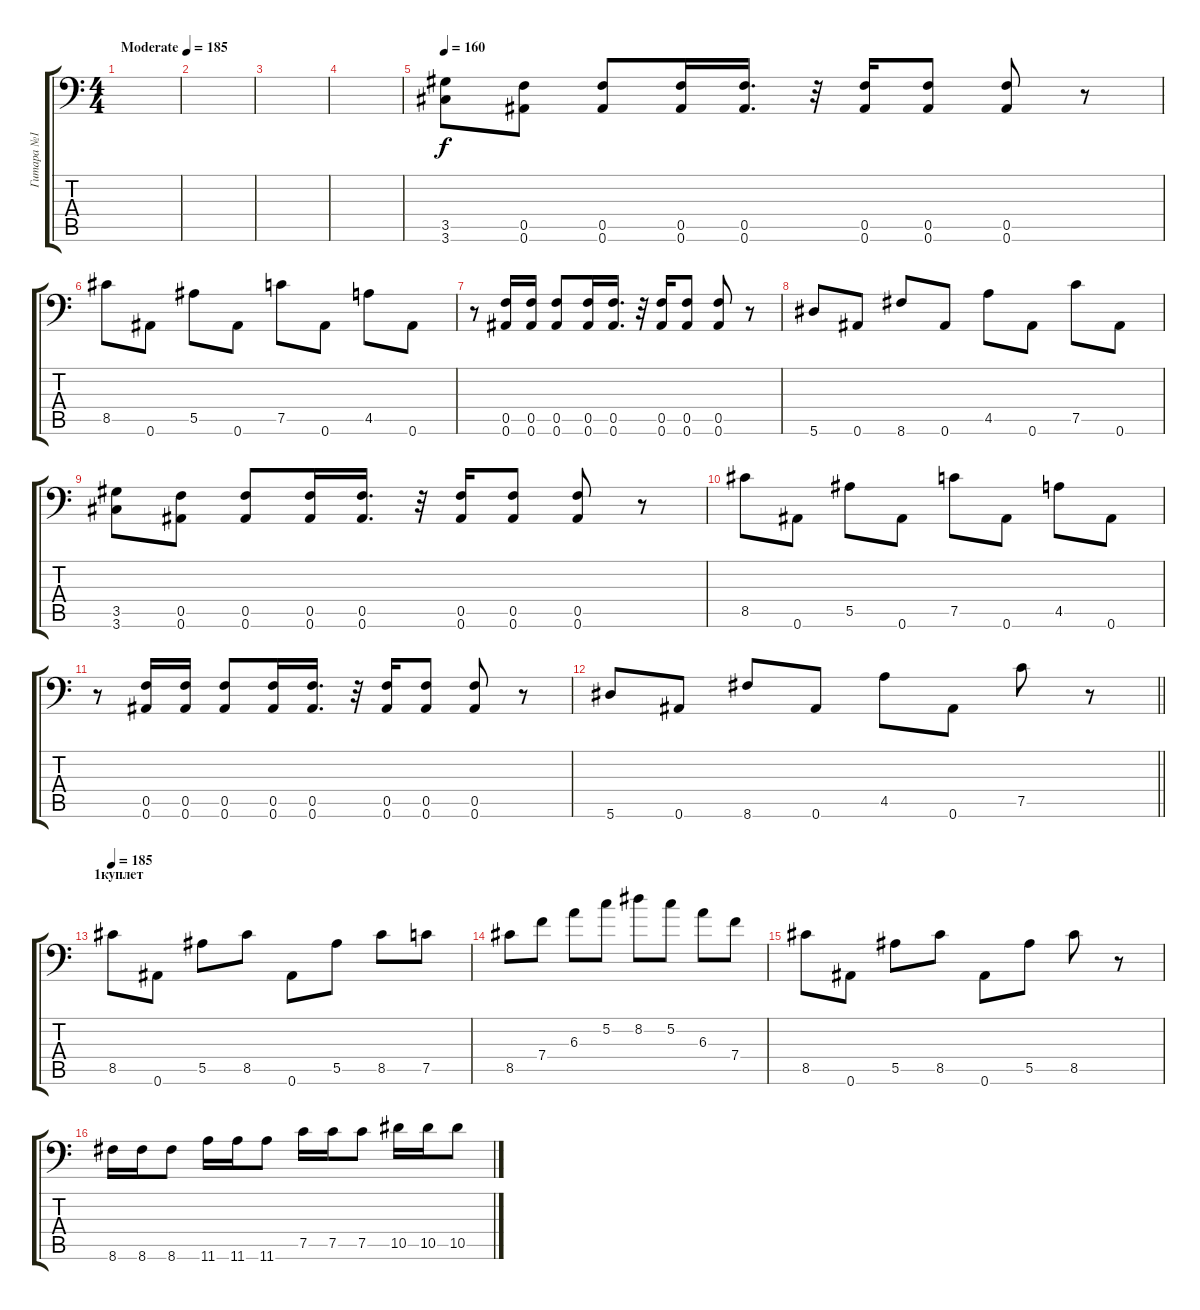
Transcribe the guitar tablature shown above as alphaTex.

\track ("Гитара №1" "Гитара №1") {instrument overdrivenguitar}
\staff {score tabs}
\tuning (C4 G3 Eb3 Bb2 F2 Bb1) {hide}
\ts (4 4)
\tempo (185 "Moderate")
\tempo 160
\tempo (185 "Moderate")
\clef f4
\ks c
|
|
|
|
\tempo 160
(3.5 3.6).8 (0.5 0.6).8 (0.5 0.6).8 (0.5 0.6).16 (0.5 0.6).16{d} r.32 (0.5 0.6).16 (0.5 0.6).8 (0.5 0.6).8 r.8 |
8.5.8 0.6.8 5.5.8 0.6.8 7.5.8 0.6.8 4.5.8 0.6.8 |
r.8 (0.5 0.6).16 (0.5 0.6).16 (0.5 0.6).8 (0.5 0.6).16 (0.5 0.6).16{d} r.32 (0.5 0.6).16 (0.5 0.6).8 (0.5 0.6).8 r.8 |
5.6.8 0.6.8 8.6.8 0.6.8 4.5.8 0.6.8 7.5.8 0.6.8 |
(3.5 3.6).8 (0.5 0.6).8 (0.5 0.6).8 (0.5 0.6).16 (0.5 0.6).16{d} r.32 (0.5 0.6).16 (0.5 0.6).8 (0.5 0.6).8 r.8 |
8.5.8 0.6.8 5.5.8 0.6.8 7.5.8 0.6.8 4.5.8 0.6.8 |
r.8 (0.5 0.6).16 (0.5 0.6).16 (0.5 0.6).8 (0.5 0.6).16 (0.5 0.6).16{d} r.32 (0.5 0.6).16 (0.5 0.6).8 (0.5 0.6).8 r.8 |
\barLineRight lightlight
5.6.8 0.6.8 8.6.8 0.6.8 4.5.8 0.6.8 7.5.8 r.8 |
\section ("" "1куплет")
\tempo 185
8.5.8 0.6.8 5.5.8 8.5.8 0.6.8 5.5.8 8.5.8 7.5.8 |
8.5.8 7.4.8 6.3.8 5.2.8 8.2.8 5.2.8 6.3.8 7.4.8 |
8.5.8 0.6.8 5.5.8 8.5.8 0.6.8 5.5.8 8.5.8 r.8 |
8.6.16 8.6.16 8.6.8 11.6.16 11.6.16 11.6.8 7.5.16 7.5.16 7.5.8 10.5.16 10.5.16 10.5.8
